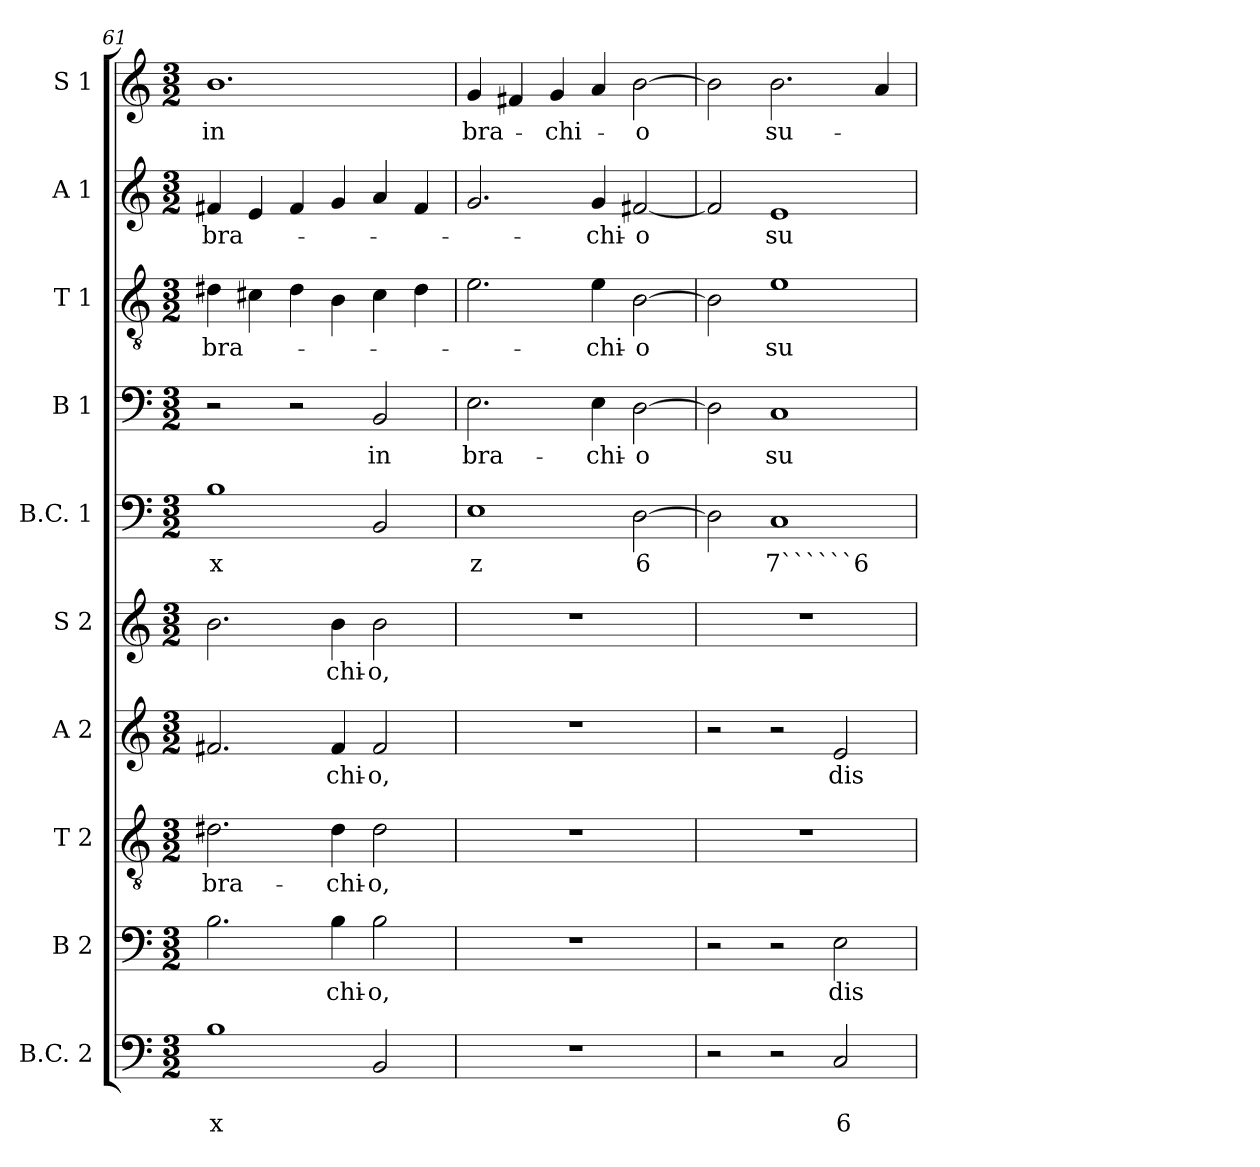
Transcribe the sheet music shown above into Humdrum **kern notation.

**kern	**text	**text	**kern	**text	**kern	**text	**kern	**text	**kern	**text	**kern	**text	**kern	**text	**kern	**text	**kern	**text	**kern	**text
*part10	*part10	*part10	*part9	*part9	*part8	*part8	*part7	*part7	*part6	*part6	*part5	*part5	*part4	*part4	*part3	*part3	*part2	*part2	*part1	*part1
*staff10	*staff10	*staff10	*staff9	*staff9	*staff8	*staff8	*staff7	*staff7	*staff6	*staff6	*staff5	*staff5	*staff4	*staff4	*staff3	*staff3	*staff2	*staff2	*staff1	*staff1
*I"B.C. 2	*	*	*I"B 2	*	*I"T 2	*	*I"A 2	*	*I"S 2	*	*I"B.C. 1	*	*I"B 1	*	*I"T 1	*	*I"A 1	*	*I"S 1	*
*I'BC2	*	*	*I'B2	*	*I'T2	*	*I'A2	*	*I'S2	*	*I'BC1	*	*I'B1	*	*I'T1	*	*I'A1	*	*I'S1	*
!!LO:PB:g=z
*clefF4	*	*	*clefF4	*	*clefGv2	*	*clefG2	*	*clefG2	*	*clefF4	*	*clefF4	*	*clefGv2	*	*clefG2	*	*clefG2	*
*k[]	*	*	*k[]	*	*k[]	*	*k[]	*	*k[]	*	*k[]	*	*k[]	*	*k[]	*	*k[]	*	*k[]	*
*C:	*	*	*C:	*	*C:	*	*C:	*	*C:	*	*C:	*	*C:	*	*C:	*	*C:	*	*C:	*
*M3/2	*	*	*M3/2	*	*M3/2	*	*M3/2	*	*M3/2	*	*M3/2	*	*M3/2	*	*M3/2	*	*M3/2	*	*M3/2	*
=61	=61	=61	=61	=61	=61	=61	=61	=61	=61	=61	=61	=61	=61	=61	=61	=61	=61	=61	=61	=61
!	!	!LO:LY:b	!	!	!	!	!	!	!	!	!	!	!	!	!	!	!	!	!	!
!	!	!	!	!	!	!LO:LY:b	!	!	!	!	!	!	!	!	!	!	!	!	!	!
!	!	!	!	!	!	!	!	!	!	!	!	!LO:LY:b	!	!	!	!	!	!	!	!
!	!	!	!	!	!	!	!	!	!	!	!	!	!	!	!	!LO:LY:b	!	!	!	!
!	!	!	!	!	!	!	!	!	!	!	!	!	!	!	!	!	!	!LO:LY:b	!	!
!	!	!	!	!	!	!	!	!	!	!	!	!	!	!	!	!	!	!	!	!LO:LY:b
1B	.	x	2.B\	.	2.d#X\	bra-	2.f#X/	.	2.b\	.	1B	x	2r	.	4d#X\	bra-	4f#X/	bra-	1.b	in
.	.	.	.	.	.	.	.	.	.	.	.	.	.	.	4c#X\	.	4e/	.	.	.
.	.	.	.	.	.	.	.	.	.	.	.	.	2r	.	4d#\	.	4f#/	.	.	.
!	!	!	!	!LO:LY:b	!	!	!	!	!	!	!	!	!	!	!	!	!	!	!	!
!	!	!	!	!	!	!LO:LY:b	!	!	!	!	!	!	!	!	!	!	!	!	!	!
!	!	!	!	!	!	!	!	!LO:LY:b	!	!	!	!	!	!	!	!	!	!	!	!
!	!	!	!	!	!	!	!	!	!	!LO:LY:b	!	!	!	!	!	!	!	!	!	!
.	.	.	4B\	-chi-	4d#\	-chi-	4f#/	-chi-	4b\	-chi-	.	.	.	.	4B\	.	4g/	.	.	.
!	!	!	!	!LO:LY:b	!	!	!	!	!	!	!	!	!	!	!	!	!	!	!	!
!	!	!	!	!	!	!LO:LY:b	!	!	!	!	!	!	!	!	!	!	!	!	!	!
!	!	!	!	!	!	!	!	!LO:LY:b	!	!	!	!	!	!	!	!	!	!	!	!
!	!	!	!	!	!	!	!	!	!	!LO:LY:b	!	!	!	!	!	!	!	!	!	!
!	!	!	!	!	!	!	!	!	!	!	!	!	!	!LO:LY:b	!	!	!	!	!	!
2BB/	.	.	2B\	-o,	2d#\	-o,	2f#/	-o,	2b\	-o,	2BB/	.	2BB/	in	4c#\	.	4a/	.	.	.
.	.	.	.	.	.	.	.	.	.	.	.	.	.	.	4d#\	.	4f#/	.	.	.
=62	=62	=62	=62	=62	=62	=62	=62	=62	=62	=62	=62	=62	=62	=62	=62	=62	=62	=62	=62	=62
!	!	!	!	!	!	!	!	!	!	!	!	!LO:LY:b	!	!	!	!	!	!	!	!
!	!	!	!	!	!	!	!	!	!	!	!	!	!	!LO:LY:b	!	!	!	!	!	!
!	!	!	!	!	!	!	!	!	!	!	!	!	!	!	!	!	!	!	!	!LO:LY:b
1.r	.	.	1.r	.	1.r	.	1.r	.	1.r	.	1E	z	2.E\	bra-	2.e\	.	2.g/	.	4g/	bra-
.	.	.	.	.	.	.	.	.	.	.	.	.	.	.	.	.	.	.	4f#X/	.
!	!	!	!	!	!	!	!	!	!	!	!	!	!	!	!	!	!	!	!	!LO:LY:b
.	.	.	.	.	.	.	.	.	.	.	.	.	.	.	.	.	.	.	4g/	-chi-
!	!	!	!	!	!	!	!	!	!	!	!	!	!	!LO:LY:b	!	!	!	!	!	!
!	!	!	!	!	!	!	!	!	!	!	!	!	!	!	!	!LO:LY:b	!	!	!	!
!	!	!	!	!	!	!	!	!	!	!	!	!	!	!	!	!	!	!LO:LY:b	!	!
.	.	.	.	.	.	.	.	.	.	.	.	.	4E\	-chi-	4e\	-chi-	4g/	-chi-	4a/	.
!	!	!	!	!	!	!	!	!	!	!	!	!LO:LY:b	!	!	!	!	!	!	!	!
!	!	!	!	!	!	!	!	!	!	!	!	!	!	!LO:LY:b	!	!	!	!	!	!
!	!	!	!	!	!	!	!	!	!	!	!	!	!	!	!	!LO:LY:b	!	!	!	!
!	!	!	!	!	!	!	!	!	!	!	!	!	!	!	!	!	!	!LO:LY:b	!	!
!	!	!	!	!	!	!	!	!	!	!	!	!	!	!	!	!	!	!	!	!LO:LY:b
.	.	.	.	.	.	.	.	.	.	.	[2D\	6	[2D\	-o	[2B\	-o	[2f#X/	-o	[2b\	-o
=63	=63	=63	=63	=63	=63	=63	=63	=63	=63	=63	=63	=63	=63	=63	=63	=63	=63	=63	=63	=63
2r	.	.	2r	.	1.r	.	2r	.	1.r	.	2D\]	.	2D\]	.	2B\]	.	2f#/]	.	2b\]	.
!	!	!	!	!	!	!	!	!	!	!	!	!LO:LY:b	!	!	!	!	!	!	!	!
!	!	!	!	!	!	!	!	!	!	!	!	!	!	!LO:LY:b	!	!	!	!	!	!
!	!	!	!	!	!	!	!	!	!	!	!	!	!	!	!	!LO:LY:b	!	!	!	!
!	!	!	!	!	!	!	!	!	!	!	!	!	!	!	!	!	!	!LO:LY:b	!	!
!	!	!	!	!	!	!	!	!	!	!	!	!	!	!	!	!	!	!	!	!LO:LY:b
2r	.	.	2r	.	.	.	2r	.	.	.	1C	7``````6	1C	su-	1e	su-	1e	su-	2.b\	su-
!	!	!LO:LY:b	!	!	!	!	!	!	!	!	!	!	!	!	!	!	!	!	!	!
!	!	!	!	!LO:LY:b	!	!	!	!	!	!	!	!	!	!	!	!	!	!	!	!
!	!	!	!	!	!	!	!	!LO:LY:b	!	!	!	!	!	!	!	!	!	!	!	!
2C/	.	6	2E\	dis-	.	.	2e/	dis-	.	.	.	.	.	.	.	.	.	.	.	.
.	.	.	.	.	.	.	.	.	.	.	.	.	.	.	.	.	.	.	4a/	.
=	=	=	=	=	=	=	=	=	=	=	=	=	=	=	=	=	=	=	=	=
*-	*-	*-	*-	*-	*-	*-	*-	*-	*-	*-	*-	*-	*-	*-	*-	*-	*-	*-	*-	*-
